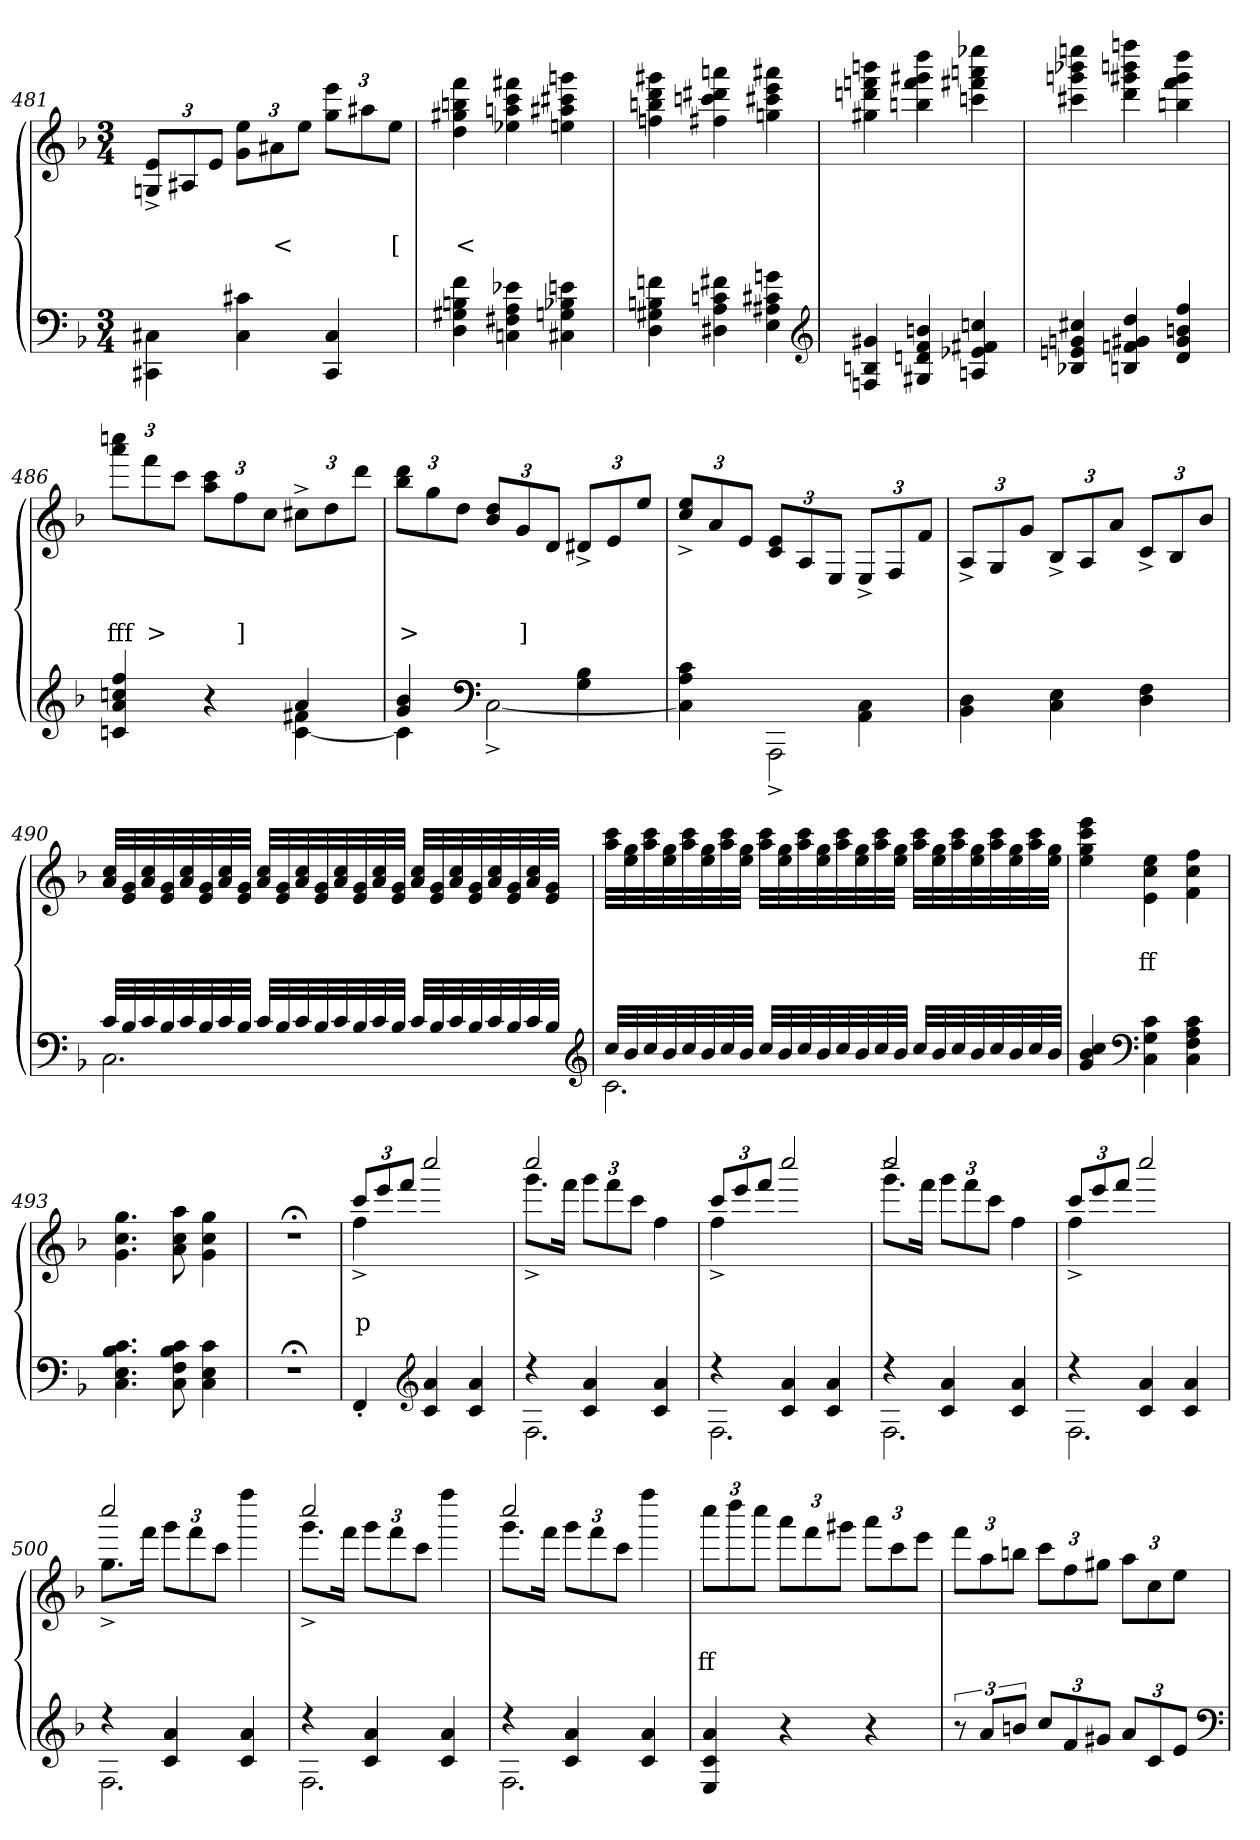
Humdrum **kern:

**kern	**kern	**text	**text
*part2	*part1	*part1	*part1
*staff2	*staff1	*staff1	*staff1
*clefF4	*clefG2	*	*
*k[b-]	*k[b-]	*	*
*M3/4	*M3/4	*	*
=481	=481	=481	=481
4C#X 4CC#X\	12e^> 12Gn^>L	.	.
.	12A#X	.	.
.	12eJ	.	.
4c# 4C#	12ee 12gL	.	.
.	12a#	.	<
.	12eeJ	.	.
4C# 4CC#	12eee 12ggL	.	.
.	12aa#	.	.
.	12eeJ	.	[
=482	=482	=482	=482
4f 4Bn 4G#X 4D	4fff\ 4bbn 4gg#X 4dd	.	<
4e-X 4A 4F#X 4Cn	4fff#X 4ccc 4aan 4ee-X	.	.
4en 4B-X 4Gn 4C#X	4gggn 4ccc#X 4aa#X 4een	.	.
=483	=483	=483	=483
4fn 4Bn 4G#X 4D	4ggg#X 4ddd 4bbn 4ffn	.	.
4f#X 4cn 4A 4D#X	4aaan 4ddd#X 4cccn 4ff#X	.	.
4gn 4c#X 4A#X 4E	4aaa#X 4eee 4ccc#X 4ggn	.	.
*clefG2	*	*	*
=484	=484	=484	=484
4g#X 4Bn 4Fn	4bbbn 4fffn 4dddn 4gg#X	.	.
4bn 4f 4dn 4G#	4dddd 4ggg# 4fff 4bbn	.	.
4ccn 4f#X 4e-X 4An	4eeee-X 4aaan 4fff#X 4cccn	.	.
=485	=485	=485	=485
4cc#X 4gn 4en 4B-X	4eeeen 4bbb-X 4gggn 4ccc#X	.	.
4dd 4g#X 4fn 4Bn	4ffffn 4bbbn 4ggg#X 4ddd	.	.
4ff 4bn 4g# 4d	4dddd 4ggg# 4fff 4bbn	.	.
=486	=486	=486	=486
*^	*	*	*
4ff 4ccn 4a 4cn	2ryy	12ccccn 12aaaL	.	fff
.	.	12fff	.	>
.	.	12cccJ	.	.
4r	.	12ccc 12aaL	.	.
.	.	12ff	.	]
.	.	12ccJ	.	.
4a	4f#X [4c	12cc#X^>L	.	.
.	.	12dd	.	.
.	.	12dddJ	.	.
=487	=487	=487	=487	=487
4b- 4g	4c]	12ddd 12bb-L	.	>
.	.	12gg	.	.
.	.	12ddJ	.	.
*clefF4	*	*	*	*
4ryy	[2C^>	12dd 12b-L	.	.
.	.	12g	.	]
.	.	12dJ	.	.
4B- 4G\	.	12d#X^>L	.	.
.	.	12e	.	.
.	.	12eeJ	.	.
=488	=488	=488	=488	=488
4c 4A 4C]	4ryy	12ee^> 12cc^>L	.	.
.	.	12a	.	.
.	.	12eJ	.	.
4ryy	2AAA^>	12e 12cL	.	.
.	.	12A	.	.
.	.	12EJ	.	.
4C 4AA\	.	12E^>L	.	.
.	.	12F	.	.
.	.	12fJ	.	.
*v	*v	*	*	*
=489	=489	=489	=489
4D 4BB-\	12A^>L	.	.
.	12G	.	.
.	12gJ	.	.
4E 4C	12B-^>L	.	.
.	12A	.	.
.	12aJ	.	.
4F 4D	12c^>L	.	.
.	12B-	.	.
.	12b-J	.	.
=490	=490	=490	=490
*^	*	*	*
32cLL	2.C	32cc 32aLL	.	.
32B-	.	32g 32e	.	.
32c	.	32cc 32a	.	.
32B-	.	32g 32e	.	.
32c	.	32cc 32a	.	.
32B-	.	32g 32e	.	.
32c	.	32cc 32a	.	.
32B-JJ	.	32g 32eJJ	.	.
32cLL	.	32cc 32aLL	.	.
32B-	.	32g 32e	.	.
32c	.	32cc 32a	.	.
32B-	.	32g 32e	.	.
32c	.	32cc 32a	.	.
32B-	.	32g 32e	.	.
32c	.	32cc 32a	.	.
32B-JJ	.	32g 32eJJ	.	.
32cLL	.	32cc 32aLL	.	.
32B-	.	32g 32e	.	.
32c	.	32cc 32a	.	.
32B-	.	32g 32e	.	.
32c	.	32cc 32a	.	.
32B-	.	32g 32e	.	.
32c	.	32cc 32a	.	.
32B-JJ	.	32g 32eJJ	.	.
*clefG2	*	*	*	*
=491	=491	=491	=491	=491
32ccLL	2.c	32ccc 32aaLL	.	.
32b-	.	32gg 32ee	.	.
32cc	.	32ccc 32aa	.	.
32b-	.	32gg 32ee	.	.
32cc	.	32ccc 32aa	.	.
32b-	.	32gg 32ee	.	.
32cc	.	32ccc 32aa	.	.
32b-JJ	.	32gg 32eeJJ	.	.
32ccLL	.	32ccc 32aaLL	.	.
32b-	.	32gg 32ee	.	.
32cc	.	32ccc 32aa	.	.
32b-	.	32gg 32ee	.	.
32cc	.	32ccc 32aa	.	.
32b-	.	32gg 32ee	.	.
32cc	.	32ccc 32aa	.	.
32b-JJ	.	32gg 32eeJJ	.	.
32ccLL	.	32ccc 32aaLL	.	.
32b-	.	32gg 32ee	.	.
32cc	.	32ccc 32aa	.	.
32b-	.	32gg 32ee	.	.
32cc	.	32ccc 32aa	.	.
32b-	.	32gg 32ee	.	.
32cc	.	32ccc 32aa	.	.
32b-JJ	.	32gg 32eeJJ	.	.
*v	*v	*	*	*
=492	=492	=492	=492
4cc 4b- 4g	4eee 4ccc 4gg 4ee	.	.
*clefF4	*	*	*
4c 4G 4C	4ee\ 4cc 4e	.	ff
4c 4A 4F 4C	4ff 4cc 4f	.	.
=493	=493	=493	=493
4.c 4.B- 4.E 4.C	4.gg 4.cc 4.g	.	.
8c 8B- 8F 8C	8aa 8cc 8a	.	.
4c 4E 4C	4gg 4cc 4g	.	.
=494	=494	=494	=494
2.r;<	2.r;<	.	.
=495	=495	=495	=495
*	*^	*	*
4FF'>	12cccL	4ff^>	.	p
.	12eee	.	.	.
.	12fffJ	.	.	.
*clefG2	*	*	*	*
4a 4c	2cccc/	2ryy	.	.
4a 4c	.	.	.	.
=496	=496	=496	=496	=496
*^	*	*	*	*
4r	2.F	2cccc	8.ggg^>L	.	.
.	.	.	16fffJ	.	.
4a 4c	.	.	12gggL	.	.
.	.	.	12fff	.	.
.	.	.	12cccJ	.	.
4a 4c	.	4ryy	4ff	.	.
=497	=497	=497	=497	=497	=497
4r	2.F	12cccL	4ff^>	.	.
.	.	12eee	.	.	.
.	.	12fffJ	.	.	.
4a 4c	.	2cccc/	2ryy	.	.
4a 4c	.	.	.	.	.
=498	=498	=498	=498	=498	=498
4r	2.F	8.ggg^>\L	2cccc/	.	.
.	.	16fffJ	.	.	.
4a 4c	.	12ggg\L	.	.	.
.	.	12fff	.	.	.
.	.	12cccJ	.	.	.
4a 4c	.	4ff	4ryy	.	.
=499	=499	=499	=499	=499	=499
4r	2.F	12cccL	4ff^>	.	.
.	.	12eee	.	.	.
.	.	12fffJ	.	.	.
4a 4c	.	2cccc/	2ryy	.	.
4a 4c	.	.	.	.	.
=500	=500	=500	=500	=500	=500
4r	2.F	2cccc	8.gg^>L	.	.
.	.	.	16fffJ	.	.
4a 4c	.	.	12gggL	.	.
.	.	.	12fff	.	.
.	.	.	12cccJ	.	.
4a 4c	.	4ryy	4ffff	.	.
=501	=501	=501	=501	=501	=501
4r	2.F	2cccc	8.ggg^>L	.	.
.	.	.	16fffJ	.	.
4a 4c	.	.	12gggL	.	.
.	.	.	12fff	.	.
.	.	.	12cccJ	.	.
4a 4c	.	4ryy	4ffff	.	.
=502	=502	=502	=502	=502	=502
4r	2.F	2cccc	8.gggL	.	.
.	.	.	16fffJ	.	.
4a 4c	.	.	12gggL	.	.
.	.	.	12fff	.	.
.	.	.	12cccJ	.	.
4a 4c	.	4ryy	4ffff	.	.
*v	*v	*	*	*	*
*	*v	*v	*	*
=503	=503	=503	=503
4a 4c 4E	12ccccL	.	ff
.	12dddd	.	.
.	12ccccJ	.	.
4r	12aaa\L	.	.
.	12fff	.	.
.	12ggg#XJ	.	.
4r	12aaa\L	.	.
.	12ccc	.	.
.	12eeeJ	.	.
=504	=504	=504	=504
12r	12fffL	.	.
12aL	12aa	.	.
12bnJ	12bbnJ	.	.
12ccL	12cccL	.	.
12f	12ff	.	.
12g#XJ	12gg#XJ	.	.
12aL	12aaL	.	.
12c	12cc	.	.
12eJ	12eeJ	.	.
*clefF4	*	*	*
=	=	=	=
*-	*-	*-	*-
